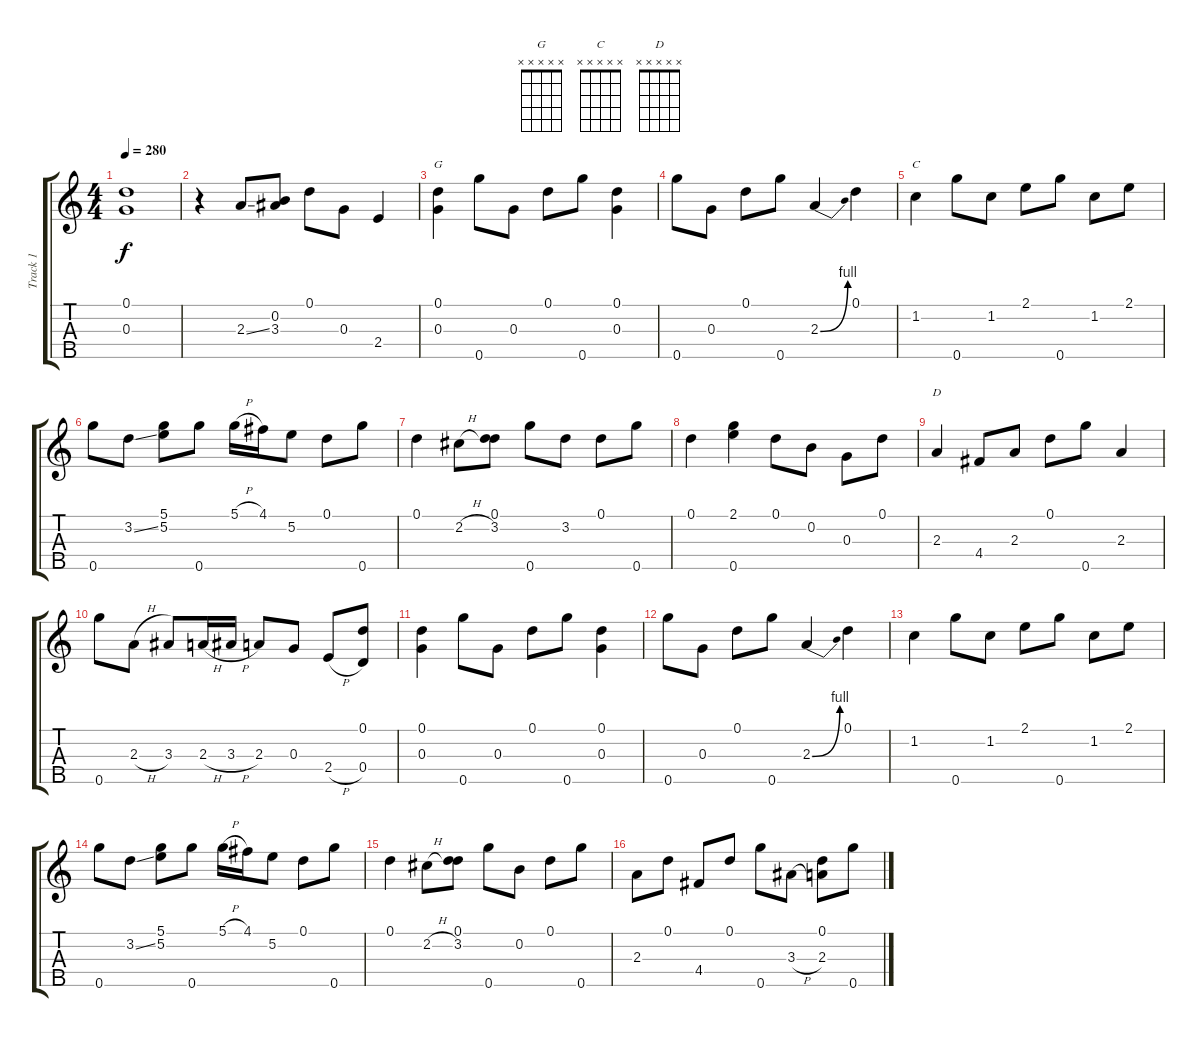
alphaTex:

\track ("Track 1" "Track 1") {instrument banjo}
\staff {score tabs}
\tuning (D4 B3 G3 D3 G4) {hide}
\displaytranspose 12
\chord ("G" x x x x x) {firstfret 0}
\chord ("C" x x x x x) {firstfret 0}
\chord ("D" x x x x x) {firstfret 0}
\ts (4 4)
\tempo 280
\clef g2
\ks c
(0.1 0.3).1{dy f instrument banjo} |
r.4 2.3{ss}.8 (0.2 3.3).8 0.1.8 0.3.8 2.4.4 |
(0.1 0.3).4{ch "G"} 0.5.8 0.3.8 0.1.8 0.5.8 (0.1 0.3).4 |
0.5.8 0.3.8 0.1.8 0.5.8 2.3{be (bend 0 0 60 4)}.4 0.1.4 |
1.2.4{ch "C"} 0.5.8 1.2.8 2.1.8 0.5.8 1.2.8 2.1.8 |
0.5.8 3.2{ss}.8 (5.1 5.2).8 0.5.8 5.1{h}.16 4.1.16 5.2.8 0.1.8 0.5.8 |
0.1.4 2.2{h}.8 (0.1 3.2).8 0.5.8 3.2.8 0.1.8 0.5.8 |
0.1.4 (2.1 0.5).4 0.1.8 0.2.8 0.3.8 0.1.8 |
2.3.4{ch "D"} 4.4.8 2.3.8 0.1.8 0.5.8 2.3.4 |
0.5.8 2.3{h}.8 3.3.8 2.3{h}.16 3.3{h}.16 2.3.8 0.3.8 2.4{h}.8 (0.1 0.4).8 |
(0.1 0.3).4 0.5.8 0.3.8 0.1.8 0.5.8 (0.1 0.3).4 |
0.5.8 0.3.8 0.1.8 0.5.8 2.3{be (bend 0 0 60 4)}.4 0.1.4 |
1.2.4 0.5.8 1.2.8 2.1.8 0.5.8 1.2.8 2.1.8 |
0.5.8 3.2{ss}.8 (5.1 5.2).8 0.5.8 5.1{h}.16 4.1.16 5.2.8 0.1.8 0.5.8 |
0.1.4 2.2{h}.8 (0.1 3.2).8 0.5.8 0.2.8 0.1.8 0.5.8 |
2.3.8 0.1.8 4.4.8 0.1.8 0.5.8 3.3{h}.8 (0.1 2.3).8 0.5.8
